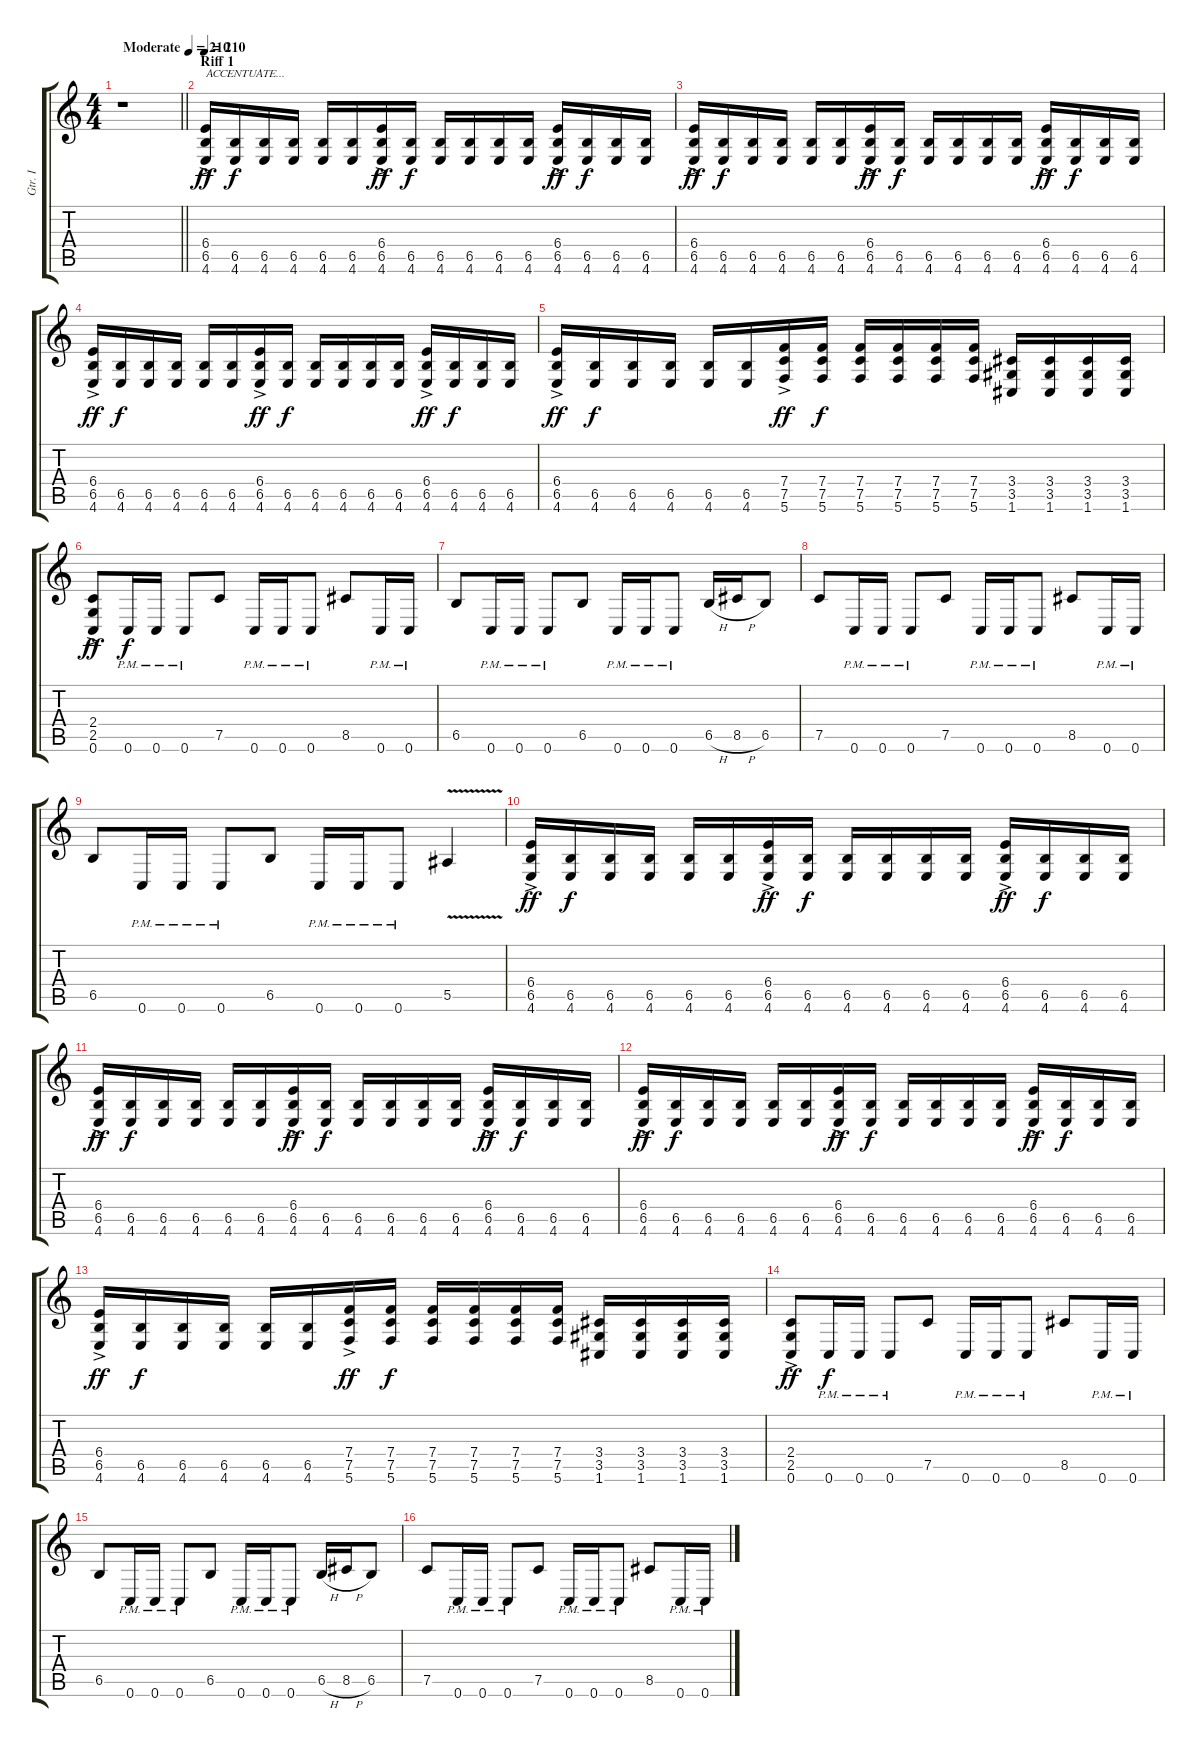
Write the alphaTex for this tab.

\track ("Gtr. I" "Gtr. I") {instrument overdrivenguitar}
\staff {score tabs}
\tuning (C4 G3 Eb3 Bb2 F2 C2) {hide}
\ts (4 4)
\tempo (210 "Moderate")
\clef g2
\barLineRight lightlight
\ks c
r.1{dy ff instrument overdrivenguitar} |
\section ("" "Riff 1")
\tempo 210
(6.4 6.5 4.6{ac}).16{txt "ACCENTUATE..."} (6.5 4.6).16{dy f} (6.5 4.6).16 (6.5 4.6).16 (6.5 4.6).16 (6.5 4.6).16 (6.4 6.5 4.6{ac}).16{dy ff} (6.5 4.6).16{dy f} (6.5 4.6).16 (6.5 4.6).16 (6.5 4.6).16 (6.5 4.6).16 (6.4 6.5 4.6{ac}).16{dy ff} (6.5 4.6).16{dy f} (6.5 4.6).16 (6.5 4.6).16 |
(6.4 6.5 4.6{ac}).16{dy ff} (6.5 4.6).16{dy f} (6.5 4.6).16 (6.5 4.6).16 (6.5 4.6).16 (6.5 4.6).16 (6.4 6.5 4.6{ac}).16{dy ff} (6.5 4.6).16{dy f} (6.5 4.6).16 (6.5 4.6).16 (6.5 4.6).16 (6.5 4.6).16 (6.4 6.5 4.6{ac}).16{dy ff} (6.5 4.6).16{dy f} (6.5 4.6).16 (6.5 4.6).16 |
(6.4 6.5 4.6{ac}).16{dy ff} (6.5 4.6).16{dy f} (6.5 4.6).16 (6.5 4.6).16 (6.5 4.6).16 (6.5 4.6).16 (6.4 6.5 4.6{ac}).16{dy ff} (6.5 4.6).16{dy f} (6.5 4.6).16 (6.5 4.6).16 (6.5 4.6).16 (6.5 4.6).16 (6.4 6.5 4.6{ac}).16{dy ff} (6.5 4.6).16{dy f} (6.5 4.6).16 (6.5 4.6).16 |
(6.4 6.5 4.6{ac}).16{dy ff} (6.5 4.6).16{dy f} (6.5 4.6).16 (6.5 4.6).16 (6.5 4.6).16 (6.5 4.6).16 (7.4 7.5 5.6{ac}).16{dy ff} (7.4 7.5 5.6).16{dy f} (7.4 7.5 5.6).16 (7.4 7.5 5.6).16 (7.4 7.5 5.6).16 (7.4 7.5 5.6).16 (3.4 3.5 1.6).16 (3.4 3.5 1.6).16 (3.4 3.5 1.6).16 (3.4 3.5 1.6).16 |
(2.4 2.5 0.6{ac}).8{dy ff} 0.6{pm}.16{dy f} 0.6{pm}.16 0.6{pm}.8 7.5.8 0.6{pm}.16 0.6{pm}.16 0.6{pm}.8 8.5.8 0.6{pm}.16 0.6{pm}.16 |
6.5.8 0.6{pm}.16 0.6{pm}.16 0.6{pm}.8 6.5.8 0.6{pm}.16 0.6{pm}.16 0.6{pm}.8 6.5{h}.16 8.5{h}.16 6.5.8 |
7.5.8 0.6{pm}.16 0.6{pm}.16 0.6{pm}.8 7.5.8 0.6{pm}.16 0.6{pm}.16 0.6{pm}.8 8.5.8 0.6{pm}.16 0.6{pm}.16 |
6.5.8 0.6{pm}.16 0.6{pm}.16 0.6{pm}.8 6.5.8 0.6{pm}.16 0.6{pm}.16 0.6{pm}.8 5.5{v}.4 |
(6.4 6.5 4.6{ac}).16{dy ff} (6.5 4.6).16{dy f} (6.5 4.6).16 (6.5 4.6).16 (6.5 4.6).16 (6.5 4.6).16 (6.4 6.5 4.6{ac}).16{dy ff} (6.5 4.6).16{dy f} (6.5 4.6).16 (6.5 4.6).16 (6.5 4.6).16 (6.5 4.6).16 (6.4 6.5 4.6{ac}).16{dy ff} (6.5 4.6).16{dy f} (6.5 4.6).16 (6.5 4.6).16 |
(6.4 6.5 4.6{ac}).16{dy ff} (6.5 4.6).16{dy f} (6.5 4.6).16 (6.5 4.6).16 (6.5 4.6).16 (6.5 4.6).16 (6.4 6.5 4.6{ac}).16{dy ff} (6.5 4.6).16{dy f} (6.5 4.6).16 (6.5 4.6).16 (6.5 4.6).16 (6.5 4.6).16 (6.4 6.5 4.6{ac}).16{dy ff} (6.5 4.6).16{dy f} (6.5 4.6).16 (6.5 4.6).16 |
(6.4 6.5 4.6{ac}).16{dy ff} (6.5 4.6).16{dy f} (6.5 4.6).16 (6.5 4.6).16 (6.5 4.6).16 (6.5 4.6).16 (6.4 6.5 4.6{ac}).16{dy ff} (6.5 4.6).16{dy f} (6.5 4.6).16 (6.5 4.6).16 (6.5 4.6).16 (6.5 4.6).16 (6.4 6.5 4.6{ac}).16{dy ff} (6.5 4.6).16{dy f} (6.5 4.6).16 (6.5 4.6).16 |
(6.4 6.5 4.6{ac}).16{dy ff} (6.5 4.6).16{dy f} (6.5 4.6).16 (6.5 4.6).16 (6.5 4.6).16 (6.5 4.6).16 (7.4 7.5 5.6{ac}).16{dy ff} (7.4 7.5 5.6).16{dy f} (7.4 7.5 5.6).16 (7.4 7.5 5.6).16 (7.4 7.5 5.6).16 (7.4 7.5 5.6).16 (3.4 3.5 1.6).16 (3.4 3.5 1.6).16 (3.4 3.5 1.6).16 (3.4 3.5 1.6).16 |
(2.4 2.5 0.6{ac}).8{dy ff} 0.6{pm}.16{dy f} 0.6{pm}.16 0.6{pm}.8 7.5.8 0.6{pm}.16 0.6{pm}.16 0.6{pm}.8 8.5.8 0.6{pm}.16 0.6{pm}.16 |
6.5.8 0.6{pm}.16 0.6{pm}.16 0.6{pm}.8 6.5.8 0.6{pm}.16 0.6{pm}.16 0.6{pm}.8 6.5{h}.16 8.5{h}.16 6.5.8 |
7.5.8 0.6{pm}.16 0.6{pm}.16 0.6{pm}.8 7.5.8 0.6{pm}.16 0.6{pm}.16 0.6{pm}.8 8.5.8 0.6{pm}.16 0.6{pm}.16
